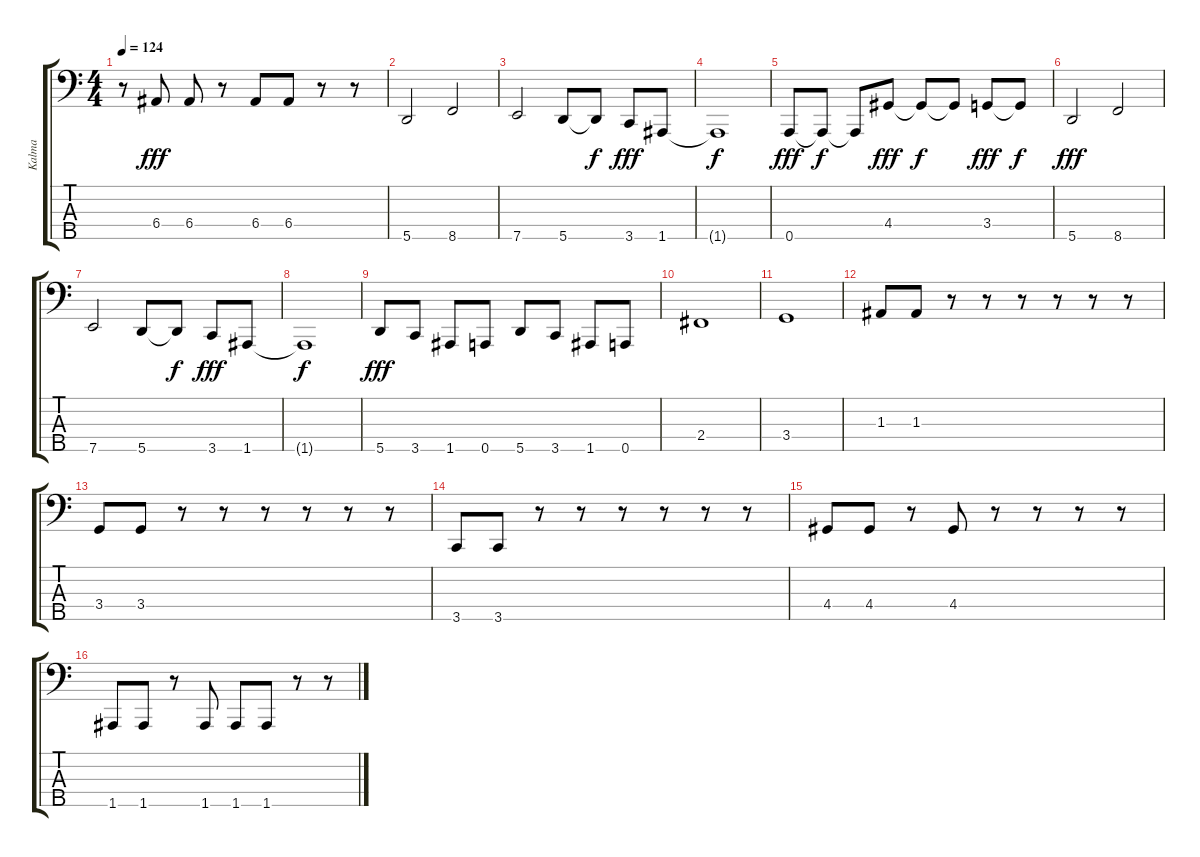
\track ("Kalma" "Kalma") {instrument electricbassfinger}
\staff {score tabs}
\tuning (G2 D2 A1 E1 A0) {hide}
\ts (4 4)
\tempo 124
\clef f4
\ks c
r.8{dy fff} 6.4.8 6.4.8 r.8 6.4.8 6.4.8 r.8 r.8 |
5.5.2 8.5.2 |
7.5.2 5.5.8 5.5{t}.8{dy f} 3.5.8{dy fff} 1.5.8 |
1.5{t}.1{dy f} |
0.5.8{dy fff} 0.5{t}.8{dy f} 0.5{t}.8 4.4.8{dy fff} 4.4{t}.8{dy f} 4.4{t}.8 3.4.8{dy fff} 3.4{t}.8{dy f} |
5.5.2{dy fff} 8.5.2 |
7.5.2 5.5.8 5.5{t}.8{dy f} 3.5.8{dy fff} 1.5.8 |
1.5{t}.1{dy f} |
5.5.8{dy fff} 3.5.8 1.5.8 0.5.8 5.5.8 3.5.8 1.5.8 0.5.8 |
2.4.1 |
3.4.1 |
1.3.8{instrument electricbasspick} 1.3.8 r.8 r.8 r.8 r.8 r.8 r.8 |
3.4.8 3.4.8 r.8 r.8 r.8 r.8 r.8 r.8 |
3.5.8 3.5.8 r.8 r.8 r.8 r.8 r.8 r.8 |
4.4.8 4.4.8 r.8 4.4.8 r.8 r.8 r.8 r.8 |
1.5.8 1.5.8 r.8 1.5.8 1.5.8 1.5.8 r.8 r.8
